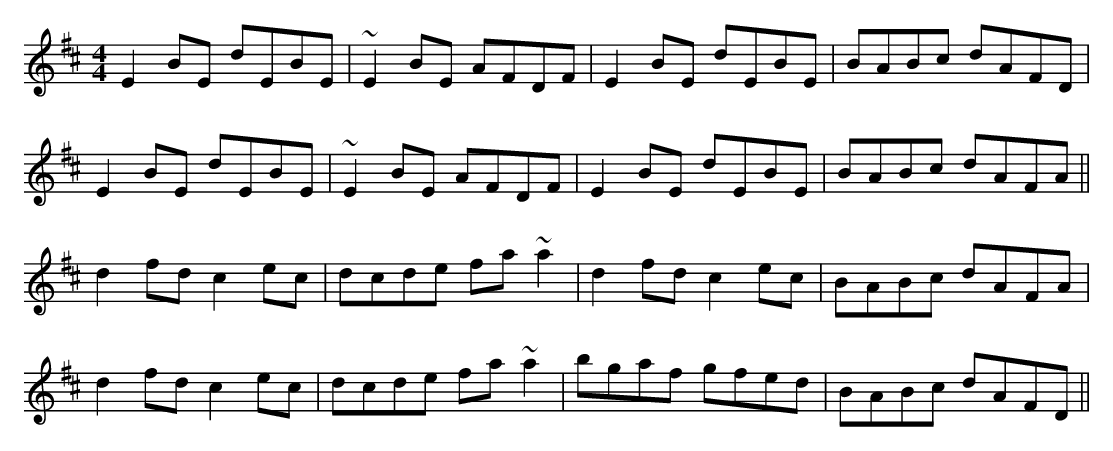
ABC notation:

X:1
M:4/4
K:Edor
E2BE dEBE|~E2BE AFDF|E2BE dEBE|BABc dAFD|
E2BE dEBE|~E2BE AFDF|E2BE dEBE|BABc dAFA||
d2fd c2ec|dcde fa ~a2|d2fd c2ec|BABc dAFA|
d2fd c2ec|dcde fa ~a2|bgaf gfed|BABc dAFD||
